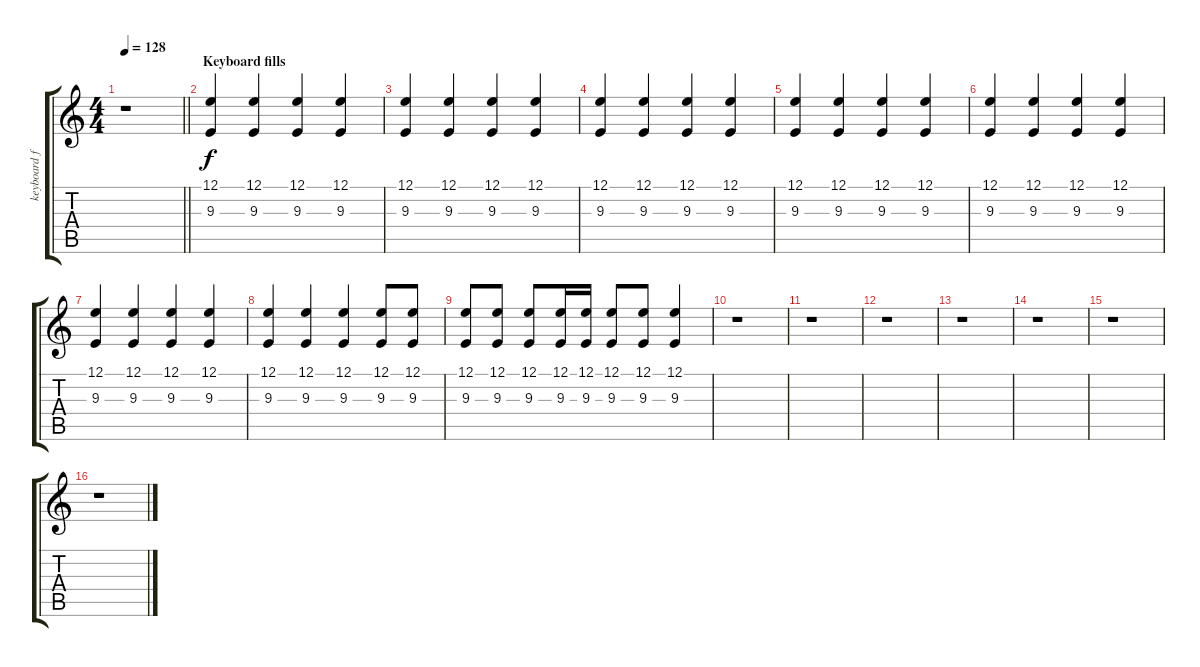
\track ("keyboard fill" "keyboard f") {instrument percussiveorgan}
\staff {score tabs}
\tuning (E4 B3 G3 D3 A2 E2) {hide}
\ts (4 4)
\tempo 128
\clef g2
\barLineRight lightlight
\ks c
r.1{dy f} |
\section ("" "Keyboard fills")
(12.1 9.3).4 (12.1 9.3).4 (12.1 9.3).4 (12.1 9.3).4 |
(12.1 9.3).4 (12.1 9.3).4 (12.1 9.3).4 (12.1 9.3).4 |
(12.1 9.3).4 (12.1 9.3).4 (12.1 9.3).4 (12.1 9.3).4 |
(12.1 9.3).4 (12.1 9.3).4 (12.1 9.3).4 (12.1 9.3).4 |
(12.1 9.3).4 (12.1 9.3).4 (12.1 9.3).4 (12.1 9.3).4 |
(12.1 9.3).4 (12.1 9.3).4 (12.1 9.3).4 (12.1 9.3).4 |
(12.1 9.3).4 (12.1 9.3).4 (12.1 9.3).4 (12.1 9.3).8 (12.1 9.3).8 |
(12.1 9.3).8 (12.1 9.3).8 (12.1 9.3).8 (12.1 9.3).16 (12.1 9.3).16 (12.1 9.3).8 (12.1 9.3).8 (12.1 9.3).4 |
r.1 |
r.1 |
r.1 |
r.1 |
r.1 |
r.1 |
r.1
